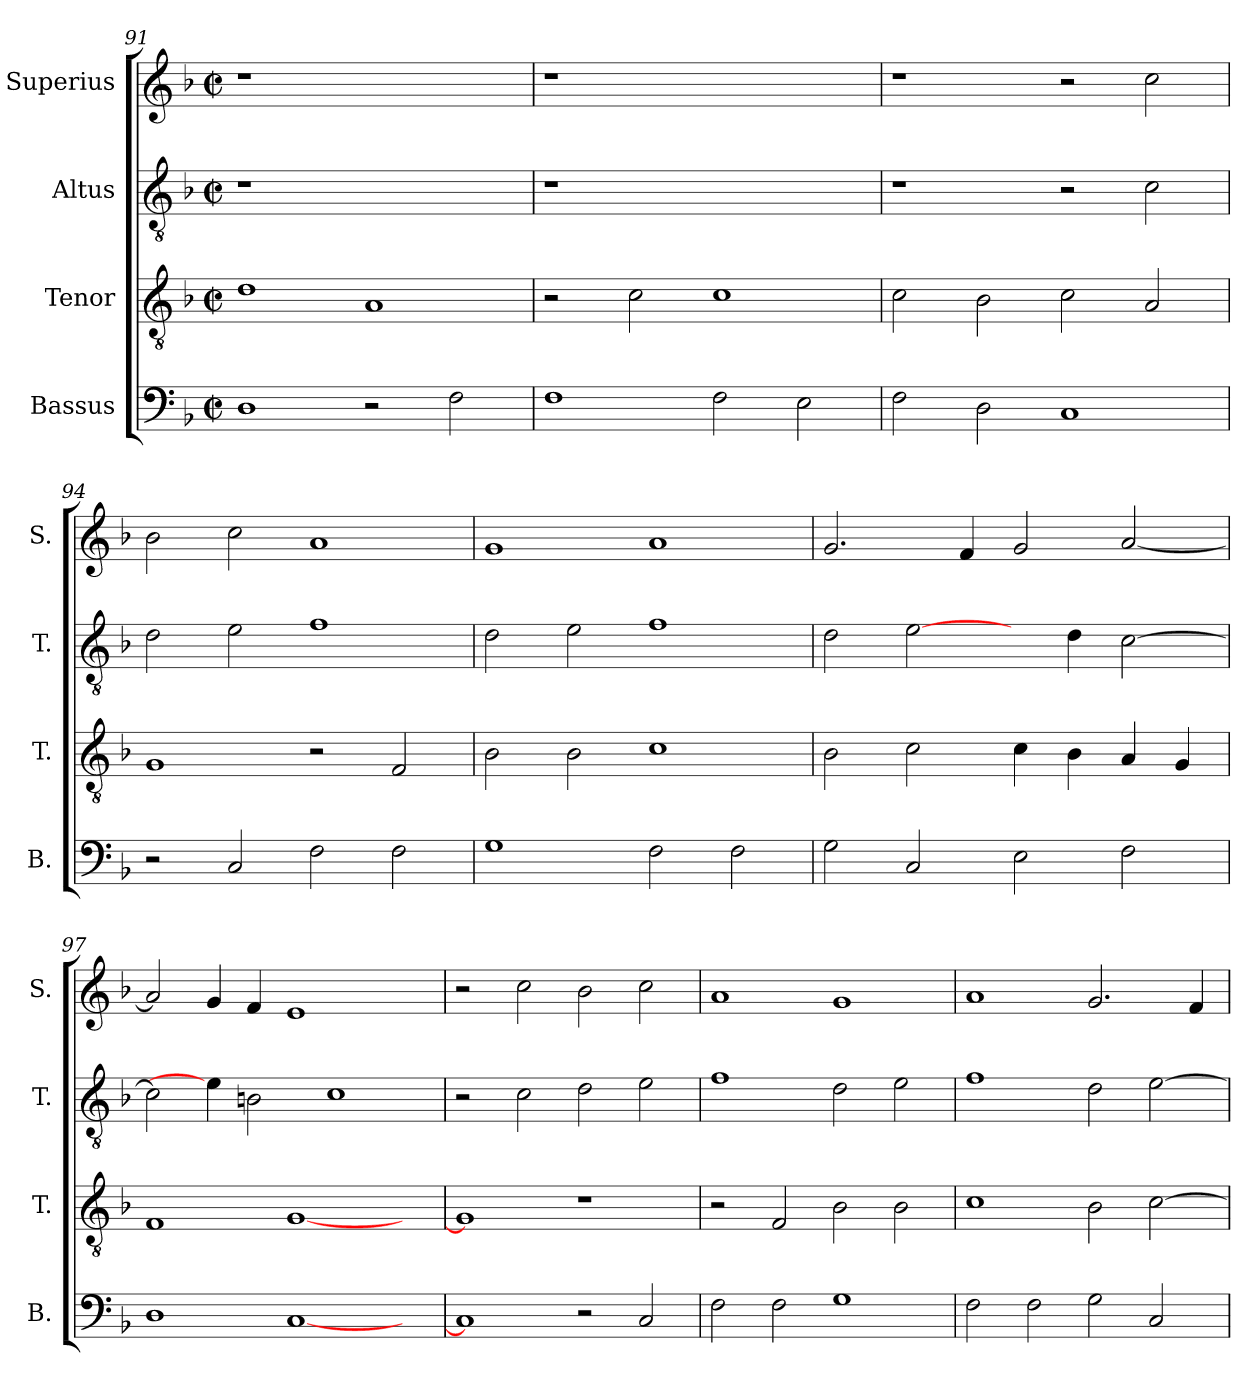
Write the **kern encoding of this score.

**kern	**kern	**kern	**kern
*part4	*part3	*part2	*part1
*staff4	*staff3	*staff2	*staff1
*I"Bassus	*I"Tenor	*I"Altus	*I"Superius
*I'B.	*I'T.	*I'T.	*I'S.
*clefF4	*clefGv2	*clefGv2	*clefG2
*	*ITrd7c12	*ITrd7c12	*
*k[b-]	*k[b-]	*k[b-]	*k[b-]
*F:	*F:	*F:	*F:
*M2/2	*M2/2	*M2/2	*M2/2
*met(c|)	*met(c|)	*met(c|)	*met(c|)
=91	=91	=91	=91
!	!	!LO:N:vis=1	!LO:N:vis=1
1Di	1Di	1r	1r
2r	1AAi	1ryy	1ryy
2Fi\	.	.	.
=92	=92	=92	=92
!	!	!LO:N:vis=1	!LO:N:vis=1
1Fi	2r	1r	1r
.	2Ci\	.	.
2Fi\	1Ci	1ryy	1ryy
2Ei\	.	.	.
=93	=93	=93	=93
2Fi\	2Ci\	1r	1r
2Di\	2BB-i\	.	.
1Ci	2Ci\	2r	2r
.	2AAi/	2Ci\	2cci\
!!LO:LB:g=z
=94	=94	=94	=94
2r	1GGi	2Di\	2b-i\
2Ci/	.	2Ei\	2cci\
2Fi\	2r	1Fi	1ai
2Fi\	2FFi/	.	.
=95	=95	=95	=95
1Gi	2BB-i\	2Di\	1gi
.	2BB-i\	2Ei\	.
2Fi\	1Ci	1Fi	1ai
2Fi\	.	.	.
=96	=96	=96	=96
2Gi\	2BB-i\	2Di\	2.gi/
2Ci/	2Ci\	[2Ei\	.
.	.	.	4fi/
2Ei\	4Ci\	4ryy	2gi/
.	4BB-i\	4Di\	.
2Fi\	4AAi/	[>2Ci\	[<2ai/
.	4GGi/	.	.
=97	=97	=97	=97
1Di	1FFi	2Ci\]	2ai/]
.	.	4Ei\]	4gi/
.	.	2BBni\	4fi/
[<1Ci	[<1GGi	.	1ei
.	.	1Ci	.
4ryy	4ryy	.	4ryy
=98	=98	=98	=98
1Ci]	1GGi]	2r	2r
.	.	2Ci\	2cci\
2r	1r	2Di\	2b-i\
2Ci/	.	2Ei\	2cci\
!!LO:PB:g=z
=99	=99	=99	=99
2Fi\	2r	1Fi	1ai
2Fi\	2FFi/	.	.
1Gi	2BB-i\	2Di\	1gi
.	2BB-i\	2Ei\	.
=100	=100	=100	=100
2Fi\	1Ci	1Fi	1ai
2Fi\	.	.	.
2Gi\	2BB-i\	2Di\	2.gi/
2Ci/	[>2Ci\	[>2Ei\	.
.	.	.	4fi/
=	=	=	=
*-	*-	*-	*-
